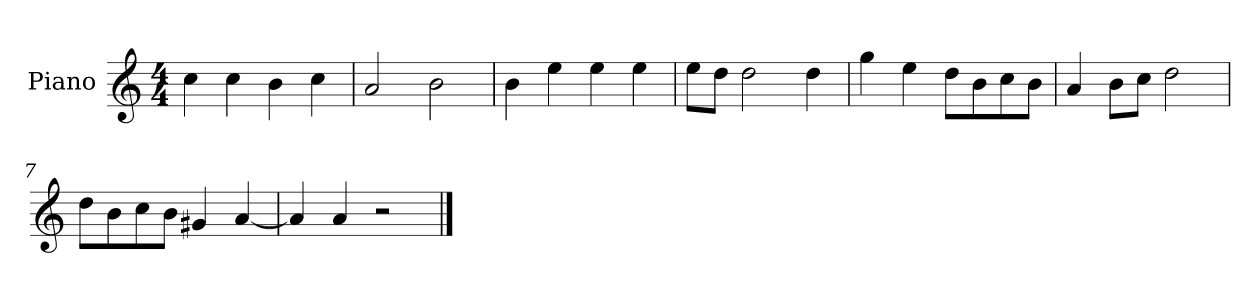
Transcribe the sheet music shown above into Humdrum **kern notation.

**kern
*part1
*staff1
*I"Piano
*I'P-no
*clefG2
*k[]
*M4/4
*MM90
=1
4cc\
4cc\
4b\
4cc\
=2
2a/
2b\
=3
4b\
4ee\
4ee\
4ee\
=4
8ee\L
8dd\J
2dd\
4dd\
=5
4gg\
4ee\
8dd\L
8b\
8cc\
8b\J
=6
4a/
8b\L
8cc\J
2dd\
=7
8dd\L
8b\
8cc\
8b\J
4g#X/
[4a/
=8
4a/]
4a/
2r
==
*-
